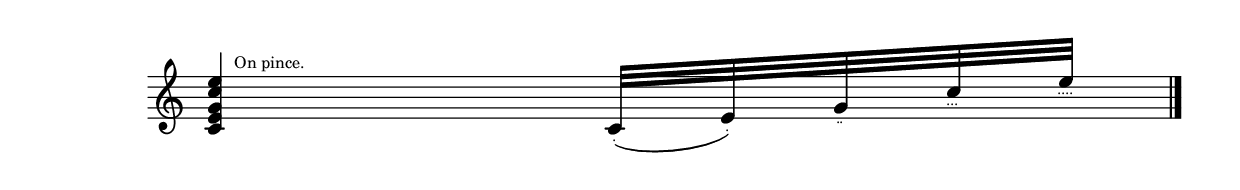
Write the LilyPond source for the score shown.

\version "2.24.3"
\language "english"

\layout {
  ragged-right = ##f
}

\relative {
  \omit Staff.TimeSignature
  % \once \override NoteHead.extra-spacing-width = #'(0 . 8)
  \set strokeFingerOrientations = #'(down)
  \override StrokeFinger.staff-padding = #'()
  \override StrokeFinger.digit-names = ##("." ".." "..." "....")
  \override StrokeFinger.avoid-slur = #'inside
  <c' e g c e>
  ^\markup \halign #-1.75 \teeny "On pince."
  c32\rightHandFinger 1 [
    (e)\rightHandFinger 1
    \once \override StrokeFinger.padding = 0.8
    g\rightHandFinger 2
    c\rightHandFinger 3
    e\rightHandFinger 4
  ]
  \bar "|."
}